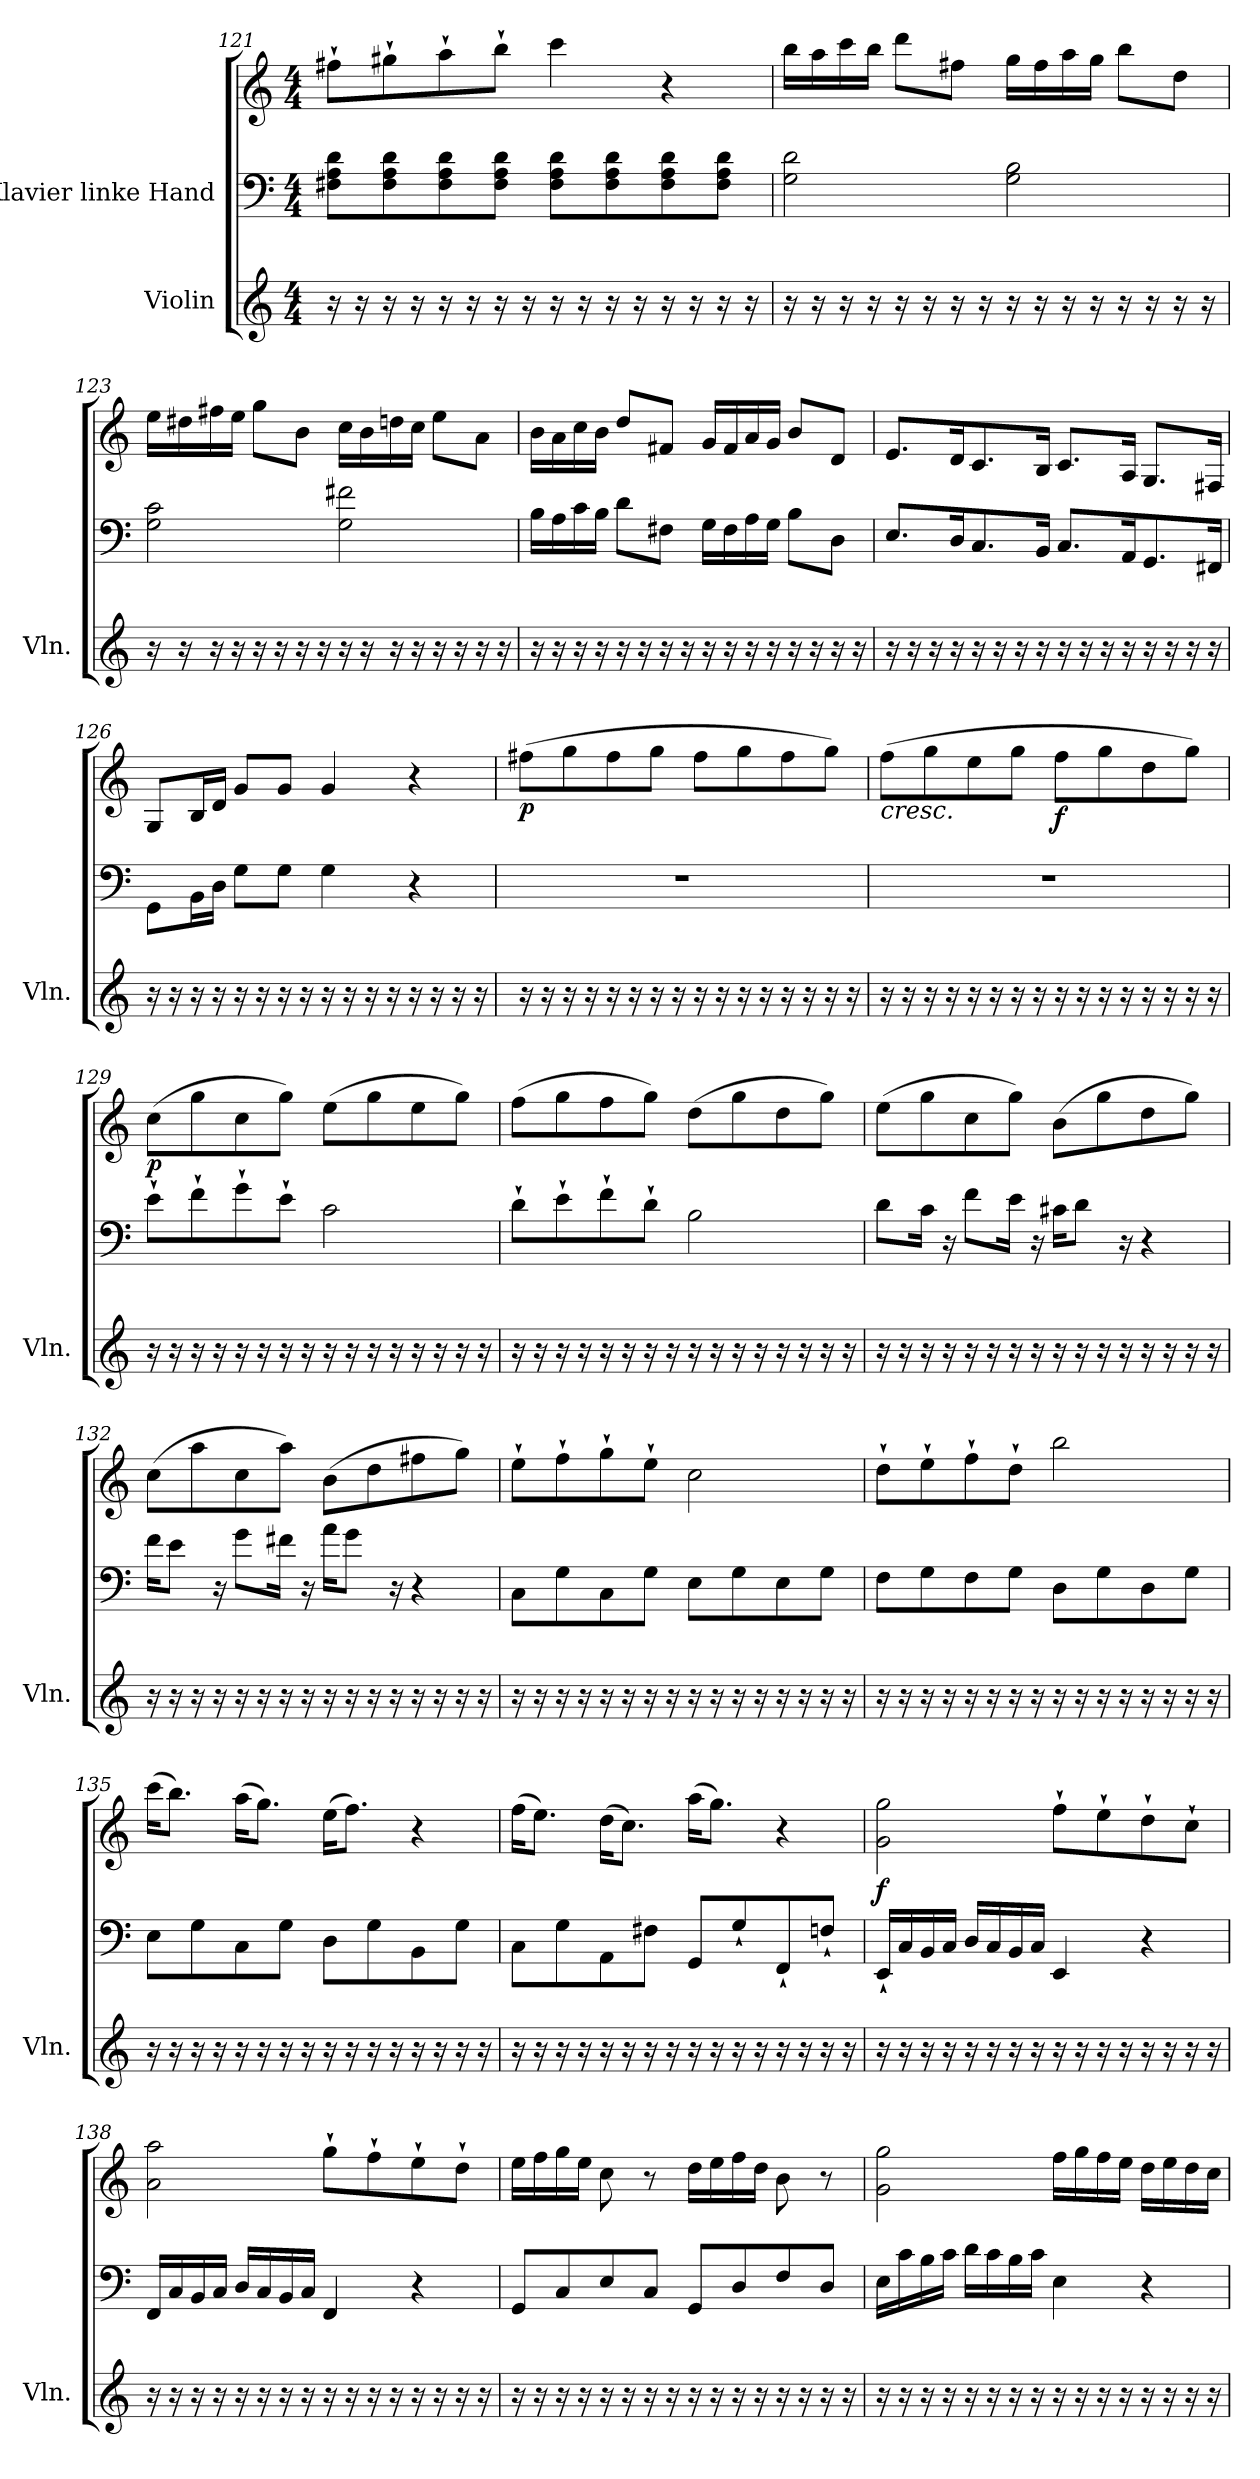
**kern	**kern	**kern	**dynam
*part2	*part1	*part1	*part1
*staff3	*staff2	*staff1	*staff1/2
*I"Violin	*I"Klavier linke Hand	*	*
*I'Vln.	*	*	*
*clefG2	*clefF4	*clefG2	*
*k[]	*k[]	*k[]	*
*M4/4	*M4/4	*M4/4	*
=121	=121	=121	=121
16r	8F#X\ 8A\ 8d\L	8ff#X`\L	.
16r	.	.	.
16r	8F#\ 8A\ 8d\	8gg#X`\	.
16r	.	.	.
16r	8F#\ 8A\ 8d\	8aa`\	.
16r	.	.	.
16r	8F#\ 8A\ 8d\J	8bb`\J	.
16r	.	.	.
16r	8F#\ 8A\ 8d\L	4ccc\	.
16r	.	.	.
16r	8F#\ 8A\ 8d\	.	.
16r	.	.	.
16r	8F#\ 8A\ 8d\	4r	.
16r	.	.	.
16r	8F#\ 8A\ 8d\J	.	.
16r	.	.	.
!!LO:LB:g=z
=122	=122	=122	=122
16r	2G\ 2d\	16bb\LL	.
16r	.	16aa\	.
16r	.	16ccc\	.
16r	.	16bb\JJ	.
16r	.	8ddd\L	.
16r	.	.	.
16r	.	8ff#X\J	.
16r	.	.	.
16r	2G\ 2B\	16gg\LL	.
16r	.	16ff#\	.
16r	.	16aa\	.
16r	.	16gg\JJ	.
16r	.	8bb\L	.
16r	.	.	.
16r	.	8dd\J	.
16r	.	.	.
=123	=123	=123	=123
16r	2G\ 2c\	16ee\LL	.
16r	.	16dd#X\	.
16r	.	16ff#X\	.
16r	.	16ee\JJ	.
16r	.	8gg\L	.
16r	.	.	.
16r	.	8b\J	.
16r	.	.	.
16r	2G\ 2f#X\	16cc\LL	.
16r	.	16b\	.
16r	.	16ddn\	.
16r	.	16cc\JJ	.
16r	.	8ee\L	.
16r	.	.	.
16r	.	8a\J	.
16r	.	.	.
=124	=124	=124	=124
16r	16B\LL	16b\LL	.
16r	16A\	16a\	.
16r	16c\	16cc\	.
16r	16B\JJ	16b\JJ	.
16r	8d\L	8dd/L	.
16r	.	.	.
16r	8F#X\J	8f#X/J	.
16r	.	.	.
16r	16G\LL	16g/LL	.
16r	16F#\	16f#/	.
16r	16A\	16a/	.
16r	16G\JJ	16g/JJ	.
16r	8B\L	8b/L	.
16r	.	.	.
16r	8D\J	8d/J	.
16r	.	.	.
!!LO:LB:g=z
=125	=125	=125	=125
16r	8.E/L	8.e/L	.
16r	.	.	.
16r	.	.	.
16r	16D/K	16d/K	.
16r	8.C/	8.c/	.
16r	.	.	.
16r	.	.	.
16r	16BB/Jk	16B/Jk	.
16r	8.C/L	8.c/L	.
16r	.	.	.
16r	.	.	.
16r	16AA/K	16A/Jk	.
16r	8.GG/	8.G/L	.
16r	.	.	.
16r	.	.	.
16r	16FF#X/Jk	16F#X/Jk	.
=126	=126	=126	=126
16r	8GG\L	8G/L	.
16r	.	.	.
16r	16BB\L	16B/L	.
16r	16D\JJ	16d/JJ	.
16r	8G\L	8g/L	.
16r	.	.	.
16r	8G\J	8g/J	.
16r	.	.	.
16r	4G\	4g/	.
16r	.	.	.
16r	.	.	.
16r	.	.	.
16r	4r	4r	.
16r	.	.	.
16r	.	.	.
16r	.	.	.
=127	=127	=127	=127
!	!	!	!LO:DY:b
16r	1r	(>8ff#X\L	p
16r	.	.	.
16r	.	8gg\	.
16r	.	.	.
16r	.	8ff#\	.
16r	.	.	.
16r	.	8gg\J	.
16r	.	.	.
16r	.	8ff#\L	.
16r	.	.	.
16r	.	8gg\	.
16r	.	.	.
16r	.	8ff#\	.
16r	.	.	.
16r	.	8gg\J)	.
16r	.	.	.
!!LO:PB:g=z
=128	=128	=128	=128
!	!	!LO:TX:b:i:t=cresc.	!
16r	1r	(>8ff\L	.
16r	.	.	.
16r	.	8gg\	.
16r	.	.	.
16r	.	8ee\	.
16r	.	.	.
16r	.	8gg\J	.
16r	.	.	.
!	!	!	!LO:DY:b
16r	.	8ff\L	f
16r	.	.	.
16r	.	8gg\	.
16r	.	.	.
16r	.	8dd\	.
16r	.	.	.
16r	.	8gg\J)	.
16r	.	.	.
!!LO:LB:g=z
=129	=129	=129	=129
!	!	!	!LO:DY:b
16r	8e`\L	(>8cc\L	p
16r	.	.	.
16r	8f`\	8gg\	.
16r	.	.	.
16r	8g`\	8cc\	.
16r	.	.	.
16r	8e`\J	8gg\J)	.
16r	.	.	.
16r	2c\	(>8ee\L	.
16r	.	.	.
16r	.	8gg\	.
16r	.	.	.
16r	.	8ee\	.
16r	.	.	.
16r	.	8gg\J)	.
16r	.	.	.
=130	=130	=130	=130
16r	8d`\L	(>8ff\L	.
16r	.	.	.
16r	8e`\	8gg\	.
16r	.	.	.
16r	8f`\	8ff\	.
16r	.	.	.
16r	8d`\J	8gg\J)	.
16r	.	.	.
16r	2B\	(>8dd\L	.
16r	.	.	.
16r	.	8gg\	.
16r	.	.	.
16r	.	8dd\	.
16r	.	.	.
16r	.	8gg\J)	.
16r	.	.	.
=131	=131	=131	=131
16r	8d\L	(>8ee\L	.
16r	.	.	.
16r	16c\Jk	8gg\	.
16r	16r	.	.
16r	8f\L	8cc\	.
16r	.	.	.
16r	16e\Jk	8gg\J)	.
16r	16r	.	.
16r	16c#X\KL	(>8b\L	.
16r	8d\J	.	.
16r	.	8gg\	.
16r	16r	.	.
16r	4r	8dd\	.
16r	.	.	.
16r	.	8gg\J)	.
16r	.	.	.
!!LO:LB:g=z
=132	=132	=132	=132
16r	16f\KL	(>8cc\L	.
16r	8e\J	.	.
16r	.	8aa\	.
16r	16r	.	.
16r	8g\L	8cc\	.
16r	.	.	.
16r	16f#X\Jk	8aa\J)	.
16r	16r	.	.
16r	16a\KL	(>8b\L	.
16r	8g\J	.	.
16r	.	8dd\	.
16r	16r	.	.
16r	4r	8ff#X\	.
16r	.	.	.
16r	.	8gg\J)	.
16r	.	.	.
=133	=133	=133	=133
16r	8C\L	8ee`\L	.
16r	.	.	.
16r	8G\	8ff`\	.
16r	.	.	.
16r	8C\	8gg`\	.
16r	.	.	.
16r	8G\J	8ee`\J	.
16r	.	.	.
16r	8E\L	2cc\	.
16r	.	.	.
16r	8G\	.	.
16r	.	.	.
16r	8E\	.	.
16r	.	.	.
16r	8G\J	.	.
16r	.	.	.
=134	=134	=134	=134
16r	8F\L	8dd`\L	.
16r	.	.	.
16r	8G\	8ee`\	.
16r	.	.	.
16r	8F\	8ff`\	.
16r	.	.	.
16r	8G\J	8dd`\J	.
16r	.	.	.
16r	8D\L	2bb\	.
16r	.	.	.
16r	8G\	.	.
16r	.	.	.
16r	8D\	.	.
16r	.	.	.
16r	8G\J	.	.
16r	.	.	.
!!LO:LB:g=z
=135	=135	=135	=135
16r	8E\L	(>16ccc\KL	.
16r	.	8.bb\J)	.
16r	8G\	.	.
16r	.	.	.
16r	8C\	(>16aa\KL	.
16r	.	8.gg\J)	.
16r	8G\J	.	.
16r	.	.	.
16r	8D\L	(>16ee\KL	.
16r	.	8.ff\J)	.
16r	8G\	.	.
16r	.	.	.
16r	8BB\	4r	.
16r	.	.	.
16r	8G\J	.	.
16r	.	.	.
=136	=136	=136	=136
16r	8C\L	(>16ff\KL	.
16r	.	8.ee\J)	.
16r	8G\	.	.
16r	.	.	.
16r	8AA\	(>16dd\KL	.
16r	.	8.cc\J)	.
16r	8F#X\J	.	.
16r	.	.	.
16r	8GG/L	(>16aa\KL	.
16r	.	8.gg\J)	.
16r	8G`/	.	.
16r	.	.	.
16r	8FF`/	4r	.
16r	.	.	.
16r	8Fn`/J	.	.
16r	.	.	.
=137	=137	=137	=137
!	!	!	!LO:DY:b
16r	16EE`/LL	2g\ 2gg\	f
16r	16C/	.	.
16r	16BB/	.	.
16r	16C/JJ	.	.
16r	16D/LL	.	.
16r	16C/	.	.
16r	16BB/	.	.
16r	16C/JJ	.	.
16r	4EE/	8ff`\L	.
16r	.	.	.
16r	.	8ee`\	.
16r	.	.	.
16r	4r	8dd`\	.
16r	.	.	.
16r	.	8cc`\J	.
16r	.	.	.
!!LO:PB:g=z
=138	=138	=138	=138
16r	16FF/LL	2a\ 2aa\	.
16r	16C/	.	.
16r	16BB/	.	.
16r	16C/JJ	.	.
16r	16D/LL	.	.
16r	16C/	.	.
16r	16BB/	.	.
16r	16C/JJ	.	.
16r	4FF/	8gg`\L	.
16r	.	.	.
16r	.	8ff`\	.
16r	.	.	.
16r	4r	8ee`\	.
16r	.	.	.
16r	.	8dd`\J	.
16r	.	.	.
=139	=139	=139	=139
16r	8GG/L	16ee\LL	.
16r	.	16ff\	.
16r	8C/	16gg\	.
16r	.	16ee\JJ	.
16r	8E/	8cc\	.
16r	.	.	.
16r	8C/J	8r	.
16r	.	.	.
16r	8GG/L	16dd\LL	.
16r	.	16ee\	.
16r	8D/	16ff\	.
16r	.	16dd\JJ	.
16r	8F/	8b\	.
16r	.	.	.
16r	8D/J	8r	.
16r	.	.	.
=140	=140	=140	=140
16r	16E\LL	2g\ 2gg\	.
16r	16c\	.	.
16r	16B\	.	.
16r	16c\JJ	.	.
16r	16d\LL	.	.
16r	16c\	.	.
16r	16B\	.	.
16r	16c\JJ	.	.
16r	4E\	16ff\LL	.
16r	.	16gg\	.
16r	.	16ff\	.
16r	.	16ee\JJ	.
16r	4r	16dd\LL	.
16r	.	16ee\	.
16r	.	16dd\	.
16r	.	16cc\JJ	.
=	=	=	=
*-	*-	*-	*-
